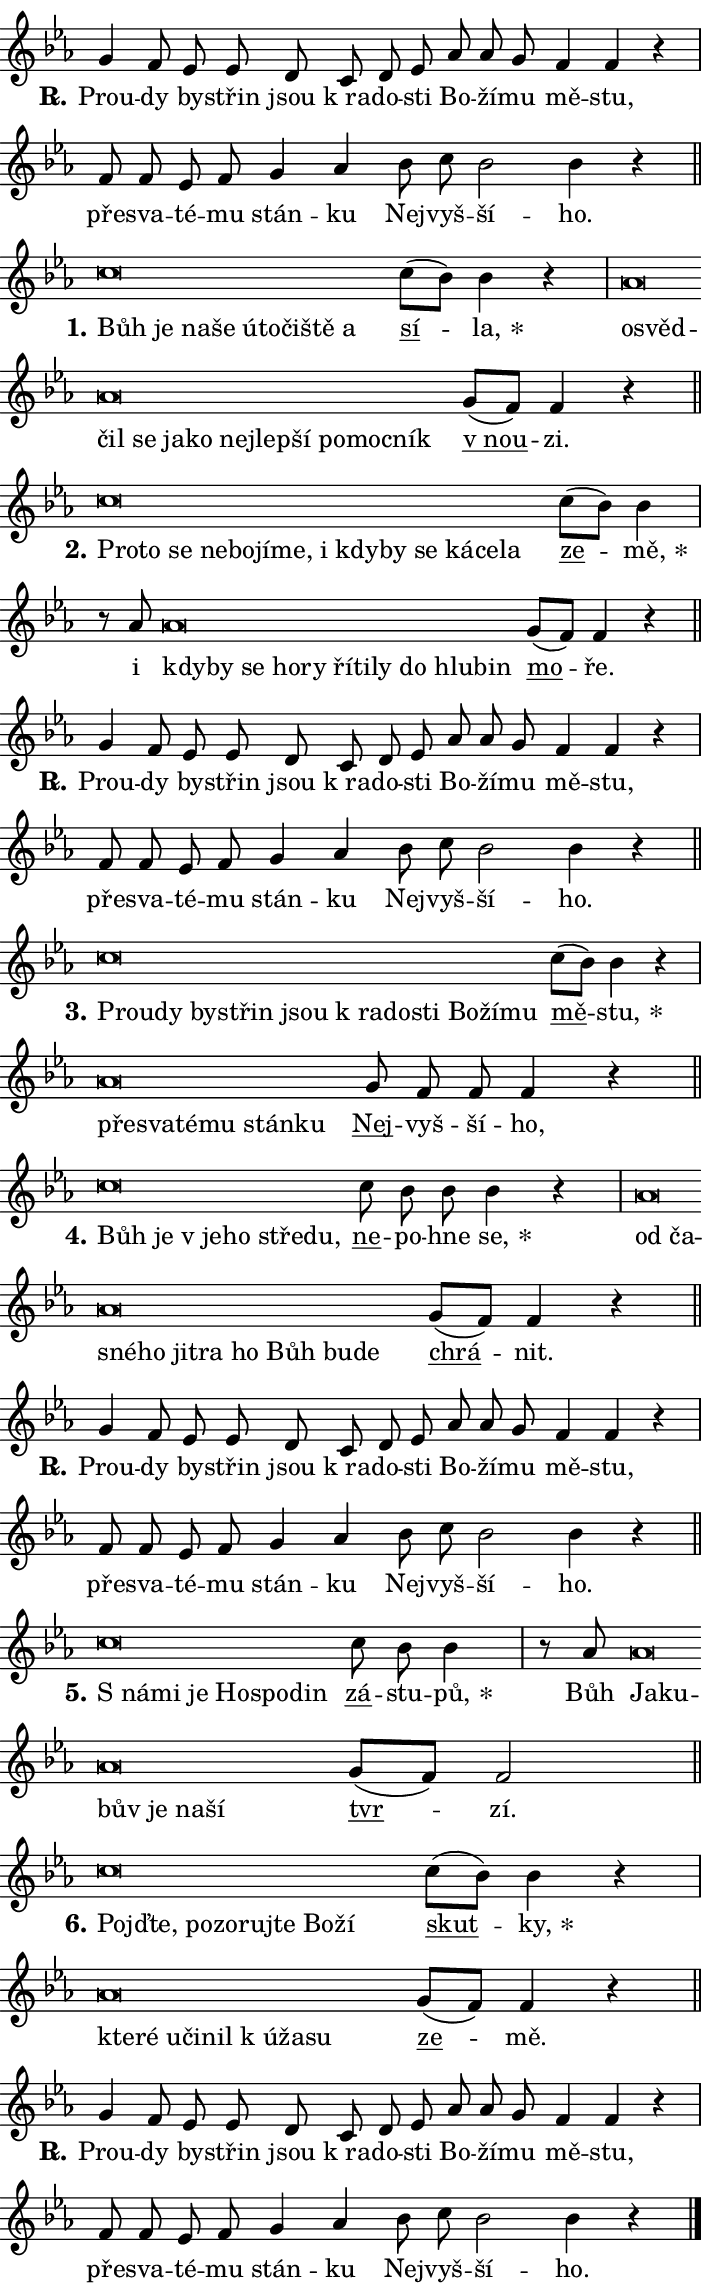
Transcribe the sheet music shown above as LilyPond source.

\version "2.24.0"
\header { tagline = "" }
\paper {
  indent = 0\cm
  top-margin = 0\cm
  right-margin = 0.13\cm % to fit lyric hyphens
  bottom-margin = 0\cm
  left-margin = 0\cm
  paper-width = 12\cm
  page-breaking = #ly:one-page-breaking
  system-system-spacing.basic-distance = #11
  score-system-spacing.basic-distance = #11
  ragged-last = ##f
}


%% Author: Thomas Morley
%% https://lists.gnu.org/archive/html/lilypond-user/2020-05/msg00002.html
#(define (line-position grob)
"Returns position of @var[grob} in current system:
   @code{'start}, if at first time-step
   @code{'end}, if at last time-step
   @code{'middle} otherwise
"
  (let* ((col (ly:item-get-column grob))
         (ln (ly:grob-object col 'left-neighbor))
         (rn (ly:grob-object col 'right-neighbor))
         (col-to-check-left (if (ly:grob? ln) ln col))
         (col-to-check-right (if (ly:grob? rn) rn col))
         (break-dir-left
           (and
             (ly:grob-property col-to-check-left 'non-musical #f)
             (ly:item-break-dir col-to-check-left)))
         (break-dir-right
           (and
             (ly:grob-property col-to-check-right 'non-musical #f)
             (ly:item-break-dir col-to-check-right))))
        (cond ((eqv? 1 break-dir-left) 'start)
              ((eqv? -1 break-dir-right) 'end)
              (else 'middle))))

#(define (tranparent-at-line-position vctor)
  (lambda (grob)
  "Relying on @code{line-position} select the relevant enry from @var{vctor}.
Used to determine transparency,"
    (case (line-position grob)
      ((end) (not (vector-ref vctor 0)))
      ((middle) (not (vector-ref vctor 1)))
      ((start) (not (vector-ref vctor 2))))))

noteHeadBreakVisibility =
#(define-music-function (break-visibility)(vector?)
"Makes @code{NoteHead}s transparent relying on @var{break-visibility}"
#{
  \override NoteHead.transparent =
    #(tranparent-at-line-position break-visibility)
#})

#(define delete-ledgers-for-transparent-note-heads
  (lambda (grob)
    "Reads whether a @code{NoteHead} is transparent.
If so this @code{NoteHead} is removed from @code{'note-heads} from
@var{grob}, which is supposed to be @code{LedgerLineSpanner}.
As a result ledgers are not printed for this @code{NoteHead}"
    (let* ((nhds-array (ly:grob-object grob 'note-heads))
           (nhds-list
             (if (ly:grob-array? nhds-array)
                 (ly:grob-array->list nhds-array)
                 '()))
           ;; Relies on the transparent-property being done before
           ;; Staff.LedgerLineSpanner.after-line-breaking is executed.
           ;; This is fragile ...
           (to-keep
             (remove
               (lambda (nhd)
                 (ly:grob-property nhd 'transparent #f))
               nhds-list)))
      ;; TODO find a better method to iterate over grob-arrays, similiar
      ;; to filter/remove etc for lists
      ;; For now rebuilt from scratch
      (set! (ly:grob-object grob 'note-heads)  '())
      (for-each
        (lambda (nhd)
          (ly:pointer-group-interface::add-grob grob 'note-heads nhd))
        to-keep))))

squashNotes = {
  \override NoteHead.X-extent = #'(-0.2 . 0.2)
  \override NoteHead.Y-extent = #'(-0.75 . 0)
  \override NoteHead.stencil =
    #(lambda (grob)
       (let ((pos (ly:grob-property grob 'staff-position)))
         (begin
           (if (< pos -7) (display "ERROR: Lower brevis then expected\n") (display ""))
           (if (<= pos -6) ly:text-interface::print ly:note-head::print))))
}
unSquashNotes = {
  \revert NoteHead.X-extent
  \revert NoteHead.Y-extent
  \revert NoteHead.stencil
}

hideNotes = \noteHeadBreakVisibility #begin-of-line-visible
unHideNotes = \noteHeadBreakVisibility #all-visible

% work-around for resetting accidentals
% https://lilypond.org/doc/v2.23/Documentation/notation/displaying-rhythms#unmetered-music
cadenzaMeasure = {
  \cadenzaOff
  \partial 1024 s1024
  \cadenzaOn
}

#(define-markup-command (accent layout props text) (markup?)
  "Underline accented syllable"
  (interpret-markup layout props
    #{\markup \override #'(offset . 4.3) \underline { #text }#}))

responsum = \markup \concat {
  "R" \hspace #-1.05 \path #0.1 #'((moveto 0 0.07) (lineto 0.9 0.8)) \hspace #0.05 "."
}

spaceSize = #0.6828661417322834 % exact space size for TeX Gyre Schola

\layout {
  \context {
    \Staff
    \remove "Time_signature_engraver"
    \override LedgerLineSpanner.after-line-breaking = #delete-ledgers-for-transparent-note-heads
  }
  \context {
    \Lyrics {
      \override LyricSpace.minimum-distance = \spaceSize
      \override LyricText.font-name = #"TeX Gyre Schola"
      \override LyricText.font-size = 1
      \override StanzaNumber.font-name = #"TeX Gyre Schola Bold"
      \override StanzaNumber.font-size = 1
    }
  }
  \context {
    \Score 
    \override NoteHead.text =
      #(lambda (grob) 
        (let ((pos (ly:grob-property grob 'staff-position)))
          #{\markup {
            \combine
              \halign #-0.55 \raise #(if (= pos -6) 0 0.5) \override #'(thickness . 2) \draw-line #'(3.2 . 0)
              \musicglyph "noteheads.sM1"
          }#}))
  }
}

% magnetic-lyrics.ily
%
%   written by
%     Jean Abou Samra <jean@abou-samra.fr>
%     Werner Lemberg <wl@gnu.org>
%
%   adapted by
%     Jiri Hon <jiri.hon@gmail.com>
%
% Version 2022-Apr-15

% https://www.mail-archive.com/lilypond-user@gnu.org/msg149350.html

#(define (Left_hyphen_pointer_engraver context)
   "Collect syllable-hyphen-syllable occurrences in lyrics and store
them in properties.  This engraver only looks to the left.  For
example, if the lyrics input is @code{foo -- bar}, it does the
following.

@itemize @bullet
@item
Set the @code{text} property of the @code{LyricHyphen} grob between
@q{foo} and @q{bar} to @code{foo}.

@item
Set the @code{left-hyphen} property of the @code{LyricText} grob with
text @q{foo} to the @code{LyricHyphen} grob between @q{foo} and
@q{bar}.
@end itemize

Use this auxiliary engraver in combination with the
@code{lyric-@/text::@/apply-@/magnetic-@/offset!} hook."
   (let ((hyphen #f)
         (text #f))
     (make-engraver
      (acknowledgers
       ((lyric-syllable-interface engraver grob source-engraver)
        (set! text grob)))
      (end-acknowledgers
       ((lyric-hyphen-interface engraver grob source-engraver)
        ;(when (not (grob::has-interface grob 'lyric-space-interface))
          (set! hyphen grob)));)
      ((stop-translation-timestep engraver)
       (when (and text hyphen)
         (ly:grob-set-object! text 'left-hyphen hyphen))
       (set! text #f)
       (set! hyphen #f)))))

#(define (lyric-text::apply-magnetic-offset! grob)
   "If the space between two syllables is less than the value in
property @code{LyricText@/.details@/.squash-threshold}, move the right
syllable to the left so that it gets concatenated with the left
syllable.

Use this function as a hook for
@code{LyricText@/.after-@/line-@/breaking} if the
@code{Left_@/hyphen_@/pointer_@/engraver} is active."
   (let ((hyphen (ly:grob-object grob 'left-hyphen #f)))
     (when hyphen
       (let ((left-text (ly:spanner-bound hyphen LEFT)))
         (when (grob::has-interface left-text 'lyric-syllable-interface)
           (let* ((common (ly:grob-common-refpoint grob left-text X))
                  (this-x-ext (ly:grob-extent grob common X))
                  (left-x-ext
                   (begin
                     ;; Trigger magnetism for left-text.
                     (ly:grob-property left-text 'after-line-breaking)
                     (ly:grob-extent left-text common X)))
                  ;; `delta` is the gap width between two syllables.
                  (delta (- (interval-start this-x-ext)
                            (interval-end left-x-ext)))
                  (details (ly:grob-property grob 'details))
                  (threshold (assoc-get 'squash-threshold details 0.2)))
             (when (< delta threshold)
               (let* (;; We have to manipulate the input text so that
                      ;; ligatures crossing syllable boundaries are not
                      ;; disabled.  For languages based on the Latin
                      ;; script this is essentially a beautification.
                      ;; However, for non-Western scripts it can be a
                      ;; necessity.
                      (lt (ly:grob-property left-text 'text))
                      (rt (ly:grob-property grob 'text))
                      (is-space (grob::has-interface hyphen 'lyric-space-interface))
                      (space (if is-space " " ""))
                      (extra-delta (if is-space spaceSize 0))
                      ;; Append new syllable.
                      (ltrt-space (if (and (string? lt) (string? rt))
                                (string-append lt space rt)
                                (make-concat-markup (list lt space rt))))
                      ;; Right-align `ltrt` to the right side.
                      (ltrt-space-markup (grob-interpret-markup
                               grob
                               (make-translate-markup
                                (cons (interval-length this-x-ext) 0)
                                (make-right-align-markup ltrt-space)))))
                 (begin
                   ;; Don't print `left-text`.
                   (ly:grob-set-property! left-text 'stencil #f)
                   ;; Set text and stencil (which holds all collected
                   ;; syllables so far) and shift it to the left.
                   (ly:grob-set-property! grob 'text ltrt-space)
                   (ly:grob-set-property! grob 'stencil ltrt-space-markup)
                   (ly:grob-translate-axis! grob (- (- delta extra-delta)) X))))))))))


#(define (lyric-hyphen::displace-bounds-first grob)
   ;; Make very sure this callback isn't triggered too early.
   (let ((left (ly:spanner-bound grob LEFT))
         (right (ly:spanner-bound grob RIGHT)))
     (ly:grob-property left 'after-line-breaking)
     (ly:grob-property right 'after-line-breaking)
     (ly:lyric-hyphen::print grob)))

squashThreshold = #0.4

\layout {
  \context {
    \Lyrics
    \consists #Left_hyphen_pointer_engraver
    \override LyricText.after-line-breaking =
      #lyric-text::apply-magnetic-offset!
    \override LyricHyphen.stencil = #lyric-hyphen::displace-bounds-first
    \override LyricText.details.squash-threshold = \squashThreshold
    \override LyricHyphen.minimum-distance = 0
    \override LyricHyphen.minimum-length = \squashThreshold
  }
}

squashText = \override LyricText.details.squash-threshold = 9999
unSquashText = \override LyricText.details.squash-threshold = \squashThreshold

leftText = \override LyricText.self-alignment-X = #LEFT
unLeftText = \revert LyricText.self-alignment-X

starOffset = #(lambda (grob) 
                (let ((x_offset (ly:self-alignment-interface::aligned-on-x-parent grob)))
                  (if (= x_offset 0) 0 (+ x_offset 1.2))))

star = #(define-music-function (syllable)(string?)
"Append star separator at the end of a syllable"
#{
  \once \override LyricText.X-offset = #starOffset
  \lyricmode { \markup {
    #syllable
    \override #'((font-name . "TeX Gyre Schola Bold")) \hspace #0.2 \lower #0.65 \larger "*"
  } }
#})

starAccent = #(define-music-function (syllable)(string?)
"Append star separator at the end of a syllable and make accent"
#{
  \once \override LyricText.X-offset = #starOffset
  \lyricmode { \markup {
    \accent #syllable
    \override #'((font-name . "TeX Gyre Schola Bold")) \hspace #0.2 \lower #0.65 \larger "*"
  } }
#})

breath = #(define-music-function (syllable)(string?)
"Append breathing indicator at the end of a syllable"
#{
  \lyricmode { \markup { #syllable "+" } }
#})

optionalBreath = #(define-music-function (syllable)(string?)
"Append optional breathing indicator at the end of a syllable"
#{
  \lyricmode { \markup { #syllable "(+)" } }
#})


\score {
    <<
        \new Voice = "melody" { \cadenzaOn \key es \major \relative { g'4 f8 es es d \bar "" c d es \bar "" as as g \bar "" f4 f r \cadenzaMeasure \bar "|" f8 f es f \bar "" g4 as \bar "" bes8 c bes2 bes4 r \cadenzaMeasure \bar "||" \break } }
        \new Lyrics \lyricsto "melody" { \lyricmode { \set stanza = \responsum
Prou -- dy by -- střin jsou "k ra" -- do -- sti Bo -- ží -- mu mě -- stu, pře -- sva -- té -- mu stán -- ku Nej -- vyš -- ší -- ho. } }
    >>
    \layout {}
}

\score {
    <<
        \new Voice = "melody" { \cadenzaOn \key es \major \relative { \squashNotes c''\breve*1/16 \hideNotes \breve*1/16 \bar "" \breve*1/16 \bar "" \breve*1/16 \bar "" \breve*1/16 \bar "" \breve*1/16 \bar "" \breve*1/16 \bar "" \breve*1/16 \breve*1/16 \bar "" \unHideNotes \unSquashNotes \bar "" c8[( bes)] bes4 r \cadenzaMeasure \bar "|" \squashNotes as\breve*1/16 \hideNotes \breve*1/16 \bar "" \breve*1/16 \bar "" \breve*1/16 \bar "" \breve*1/16 \bar "" \breve*1/16 \bar "" \breve*1/16 \bar "" \breve*1/16 \bar "" \breve*1/16 \bar "" \breve*1/16 \bar "" \breve*1/16 \breve*1/16 \bar "" \unHideNotes \unSquashNotes \bar "" g8[( f)] f4 r \cadenzaMeasure \bar "||" \break } }
        \new Lyrics \lyricsto "melody" { \lyricmode { \set stanza = "1."
\leftText Bůh \squashText je na -- še ú -- to -- či -- ště a \unLeftText \unSquashText \markup \accent sí -- \star la, \leftText o -- \squashText svěd -- čil se ja -- ko nej -- lep -- ší po -- moc -- ník \unLeftText \unSquashText \markup \accent "v nou" -- zi. } }
    >>
    \layout {}
}

\score {
    <<
        \new Voice = "melody" { \cadenzaOn \key es \major \relative { \squashNotes c''\breve*1/16 \hideNotes \breve*1/16 \bar "" \breve*1/16 \bar "" \breve*1/16 \bar "" \breve*1/16 \bar "" \breve*1/16 \bar "" \breve*1/16 \bar "" \breve*1/16 \bar "" \breve*1/16 \bar "" \breve*1/16 \bar "" \breve*1/16 \bar "" \breve*1/16 \bar "" \breve*1/16 \breve*1/16 \bar "" \unHideNotes \unSquashNotes \bar "" c8[( bes)] bes4 \cadenzaMeasure \bar "|" r8 as \squashNotes as\breve*1/16 \hideNotes \breve*1/16 \bar "" \breve*1/16 \bar "" \breve*1/16 \bar "" \breve*1/16 \bar "" \breve*1/16 \bar "" \breve*1/16 \bar "" \breve*1/16 \bar "" \breve*1/16 \bar "" \breve*1/16 \breve*1/16 \bar "" \unHideNotes \unSquashNotes \bar "" g8[( f)] f4 r \cadenzaMeasure \bar "||" \break } }
        \new Lyrics \lyricsto "melody" { \lyricmode { \set stanza = "2."
\leftText Pro -- \squashText to se ne -- bo -- jí -- me, i kdy -- by se ká -- ce -- la \unLeftText \unSquashText \markup \accent ze -- \star mě, i \leftText kdy -- \squashText by se ho -- ry ří -- ti -- ly do hlu -- bin \unLeftText \unSquashText \markup \accent mo -- ře. } }
    >>
    \layout {}
}

\score {
    <<
        \new Voice = "melody" { \cadenzaOn \key es \major \relative { g'4 f8 es es d \bar "" c d es \bar "" as as g \bar "" f4 f r \cadenzaMeasure \bar "|" f8 f es f \bar "" g4 as \bar "" bes8 c bes2 bes4 r \cadenzaMeasure \bar "||" \break } }
        \new Lyrics \lyricsto "melody" { \lyricmode { \set stanza = \responsum
Prou -- dy by -- střin jsou "k ra" -- do -- sti Bo -- ží -- mu mě -- stu, pře -- sva -- té -- mu stán -- ku Nej -- vyš -- ší -- ho. } }
    >>
    \layout {}
}

\score {
    <<
        \new Voice = "melody" { \cadenzaOn \key es \major \relative { \squashNotes c''\breve*1/16 \hideNotes \breve*1/16 \bar "" \breve*1/16 \bar "" \breve*1/16 \bar "" \breve*1/16 \bar "" \breve*1/16 \bar "" \breve*1/16 \bar "" \breve*1/16 \bar "" \breve*1/16 \bar "" \breve*1/16 \breve*1/16 \bar "" \unHideNotes \unSquashNotes \bar "" c8[( bes)] bes4 r \cadenzaMeasure \bar "|" \squashNotes as\breve*1/16 \hideNotes \breve*1/16 \bar "" \breve*1/16 \bar "" \breve*1/16 \bar "" \breve*1/16 \breve*1/16 \bar "" \unHideNotes \unSquashNotes \bar "" g8 f f f4 r \cadenzaMeasure \bar "||" \break } }
        \new Lyrics \lyricsto "melody" { \lyricmode { \set stanza = "3."
\leftText Prou -- \squashText dy by -- střin jsou "k ra" -- do -- sti Bo -- ží -- mu \unLeftText \unSquashText \markup \accent mě -- \star stu, \leftText pře -- \squashText sva -- té -- mu stán -- ku \unLeftText \unSquashText \markup \accent Nej -- vyš -- ší -- ho, } }
    >>
    \layout {}
}

\score {
    <<
        \new Voice = "melody" { \cadenzaOn \key es \major \relative { \squashNotes c''\breve*1/16 \hideNotes \breve*1/16 \bar "" \breve*1/16 \bar "" \breve*1/16 \bar "" \breve*1/16 \breve*1/16 \bar "" \unHideNotes \unSquashNotes \bar "" c8 bes bes bes4 r \cadenzaMeasure \bar "|" \squashNotes as\breve*1/16 \hideNotes \breve*1/16 \bar "" \breve*1/16 \bar "" \breve*1/16 \bar "" \breve*1/16 \bar "" \breve*1/16 \bar "" \breve*1/16 \bar "" \breve*1/16 \bar "" \breve*1/16 \breve*1/16 \bar "" \unHideNotes \unSquashNotes \bar "" g8[( f)] f4 r \cadenzaMeasure \bar "||" \break } }
        \new Lyrics \lyricsto "melody" { \lyricmode { \set stanza = "4."
\leftText Bůh \squashText je "v je" -- ho stře -- du, \unLeftText \unSquashText \markup \accent ne -- po -- hne \star se, \leftText od \squashText ča -- sné -- ho ji -- tra ho Bůh bu -- de \unLeftText \unSquashText \markup \accent chrá -- nit. } }
    >>
    \layout {}
}

\score {
    <<
        \new Voice = "melody" { \cadenzaOn \key es \major \relative { g'4 f8 es es d \bar "" c d es \bar "" as as g \bar "" f4 f r \cadenzaMeasure \bar "|" f8 f es f \bar "" g4 as \bar "" bes8 c bes2 bes4 r \cadenzaMeasure \bar "||" \break } }
        \new Lyrics \lyricsto "melody" { \lyricmode { \set stanza = \responsum
Prou -- dy by -- střin jsou "k ra" -- do -- sti Bo -- ží -- mu mě -- stu, pře -- sva -- té -- mu stán -- ku Nej -- vyš -- ší -- ho. } }
    >>
    \layout {}
}

\score {
    <<
        \new Voice = "melody" { \cadenzaOn \key es \major \relative { \squashNotes c''\breve*1/16 \hideNotes \breve*1/16 \bar "" \breve*1/16 \bar "" \breve*1/16 \bar "" \breve*1/16 \breve*1/16 \bar "" \unHideNotes \unSquashNotes \bar "" c8 bes bes4 \cadenzaMeasure \bar "|" r8 as \squashNotes as\breve*1/16 \hideNotes \breve*1/16 \bar "" \breve*1/16 \bar "" \breve*1/16 \bar "" \breve*1/16 \breve*1/16 \bar "" \unHideNotes \unSquashNotes \bar "" g8[( f)] f2 \cadenzaMeasure \bar "||" \break } }
        \new Lyrics \lyricsto "melody" { \lyricmode { \set stanza = "5."
\leftText "S ná" -- \squashText mi je Ho -- spo -- din \unLeftText \unSquashText \markup \accent zá -- stu -- \star pů, Bůh \leftText Ja -- \squashText ku -- bův je na -- ší \unLeftText \unSquashText \markup \accent tvr -- zí. } }
    >>
    \layout {}
}

\score {
    <<
        \new Voice = "melody" { \cadenzaOn \key es \major \relative { \squashNotes c''\breve*1/16 \hideNotes \breve*1/16 \bar "" \breve*1/16 \bar "" \breve*1/16 \bar "" \breve*1/16 \bar "" \breve*1/16 \bar "" \breve*1/16 \breve*1/16 \bar "" \unHideNotes \unSquashNotes \bar "" c8[( bes)] bes4 r \cadenzaMeasure \bar "|" \squashNotes as\breve*1/16 \hideNotes \breve*1/16 \bar "" \breve*1/16 \bar "" \breve*1/16 \bar "" \breve*1/16 \bar "" \breve*1/16 \bar "" \breve*1/16 \breve*1/16 \bar "" \unHideNotes \unSquashNotes \bar "" g8[( f)] f4 r \cadenzaMeasure \bar "||" \break } }
        \new Lyrics \lyricsto "melody" { \lyricmode { \set stanza = "6."
\leftText Pojď -- \squashText te, po -- zo -- ruj -- te Bo -- ží \unLeftText \unSquashText \markup \accent skut -- \star ky, \leftText kte -- \squashText ré u -- či -- nil "k ú" -- ža -- su \unLeftText \unSquashText \markup \accent ze -- mě. } }
    >>
    \layout {}
}

\score {
    <<
        \new Voice = "melody" { \cadenzaOn \key es \major \relative { g'4 f8 es es d \bar "" c d es \bar "" as as g \bar "" f4 f r \cadenzaMeasure \bar "|" f8 f es f \bar "" g4 as \bar "" bes8 c bes2 bes4 r \cadenzaMeasure \bar "||" \break } \bar "|." }
        \new Lyrics \lyricsto "melody" { \lyricmode { \set stanza = \responsum
Prou -- dy by -- střin jsou "k ra" -- do -- sti Bo -- ží -- mu mě -- stu, pře -- sva -- té -- mu stán -- ku Nej -- vyš -- ší -- ho. } }
    >>
    \layout {}
}
